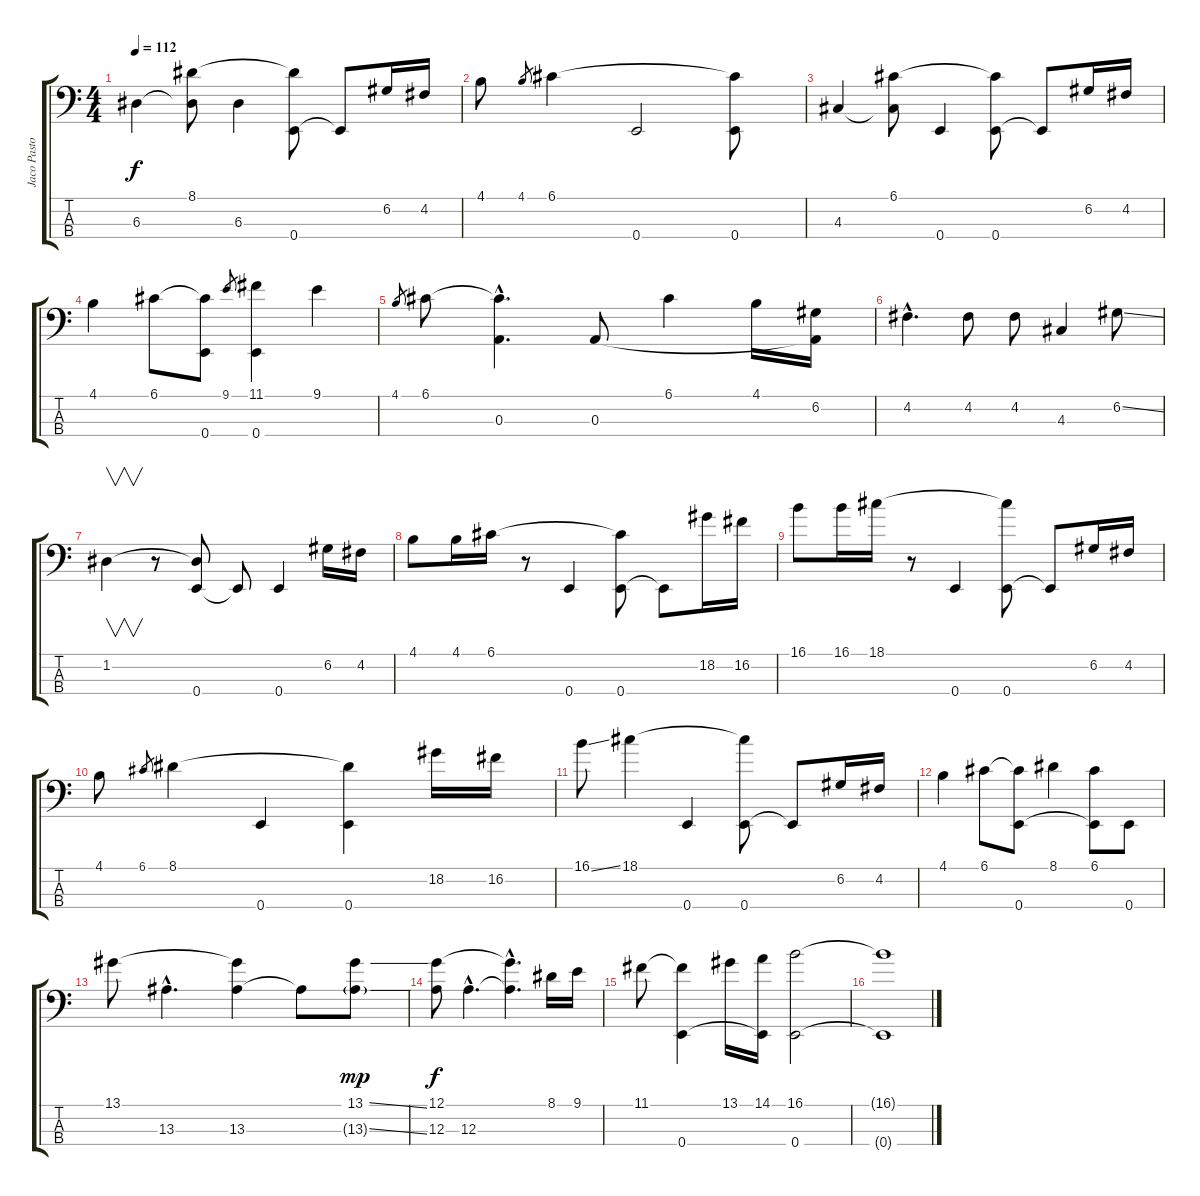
\track ("Jaco Pastorius" "Jaco Pasto") {instrument fretlessbass}
\staff {score tabs}
\tuning (G2 D2 A1 E1) {hide}
\ts (4 4)
\tempo 112
\clef f4
\ks c
6.3.4{dy f} (8.1 6.3{t}).8 6.3.4 (8.1{t} 0.4).8 0.4{t}.8 6.2.16 4.2.16 |
4.1.8 4.1.8{gr} 6.1.4 0.4.2 (6.1{t} 0.4).8 |
4.3.4 (6.1 4.3{t}).8 0.4.4 (6.1{t} 0.4).8 0.4{t}.8 6.2.16 4.2.16 |
4.1.4 6.1.8 (6.1{t} 0.4).8 9.1.8{gr} (11.1 0.4).4 9.1.4 |
4.1.8{gr} 6.1.8 (6.1{hac t} 0.3{hac}).4{d} 0.3.8 6.1.4 4.1.16 (6.2 0.3{t}).16 |
4.2{hac}.4{d} 4.2.8 4.2.8 4.3.4 6.2{ss}.8 |
1.2.4{v} r.8 (1.2{t} 0.4).8 0.4{t}.8 0.4.4 6.2.16 4.2.16 |
4.1.8 4.1.16 6.1.16 r.8 0.4.4 (6.1{t} 0.4).8 0.4{t}.8 18.2.16 16.2.16 |
16.1.8 16.1.16 18.1.16 r.8 0.4.4 (18.1{t} 0.4).8 0.4{t}.8 6.2.16 4.2.16 |
4.1.8 6.1.8{gr} 8.1.4 0.4.4 (8.1{t} 0.4).4 18.2.16 16.2.16 |
16.1{ss}.8 18.1.4 0.4.4 (18.1{t} 0.4).8 0.4{t}.8 6.2.16 4.2.16 |
4.1.4 6.1.8 (6.1{t} 0.4).8 8.1.4 (6.1 0.4{t}).8 0.4.8 |
13.1.8 13.3{hac}.4{d} (13.1{t} 13.3).4 13.3{t}.8 (13.1{ss} 13.3{ss g}).8{dy mp} |
(12.1 12.3).8{dy f} 12.3{hac}.4{d} (12.1{hac t} 12.3{hac t}).4{d} 8.1.16 9.1.16 |
11.1.8 (11.1{t} 0.4).4 13.1.16 (14.1 0.4{t}).16 (16.1 0.4).2 |
(16.1{t} 0.4{t}).1
